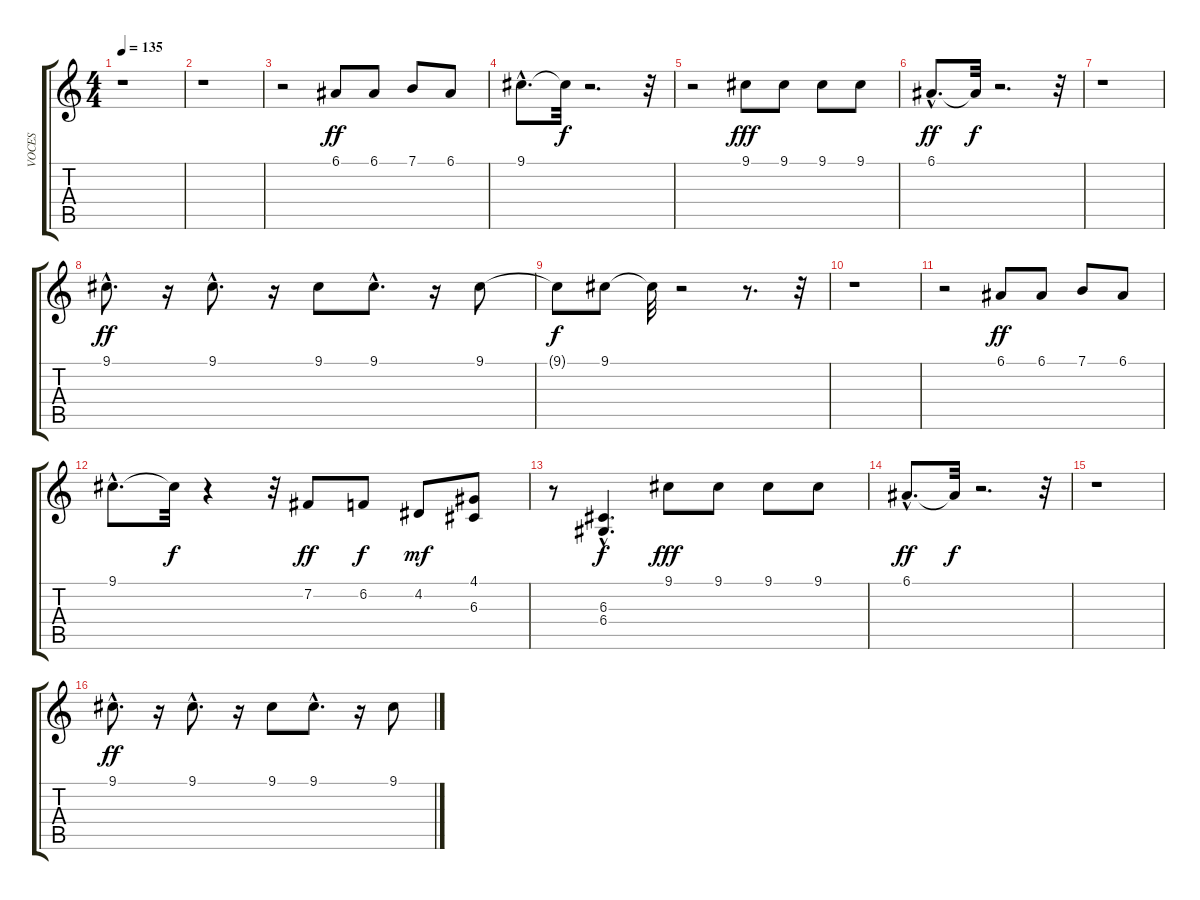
\track ("VOCES" "VOCES") {instrument viola}
\staff {score tabs}
\tuning (E4 B3 G3 D3 A2 E2) {hide}
\ts (4 4)
\tempo 135
\clef g2
\ks c
r.1{dy mf} |
r.1 |
r.2 6.1.8{dy ff} 6.1.8 7.1.8 6.1.8 |
9.1{hac}.8{d} 9.1{t}.32{dy f} r.2{d} r.32 |
r.2 9.1.8{dy fff} 9.1.8 9.1.8 9.1.8 |
6.1{hac}.8{d dy ff} 6.1{t}.32{dy f} r.2{d} r.32 |
r.1 |
9.1{hac}.8{d dy ff} r.16 9.1{hac}.8{d} r.16 9.1.8 9.1{hac}.8{d} r.16 9.1.8 |
9.1{t}.8{dy f} 9.1.8 9.1{t}.32 r.2 r.8{d} r.32 |
r.1 |
r.2 6.1.8{dy ff} 6.1.8 7.1.8 6.1.8 |
9.1{hac}.8{d} 9.1{t}.32{dy f} r.4 r.32 7.2.8{dy ff} 6.2.8{dy f} 4.2.8{dy mf} (4.1 6.3).8 |
r.8 (6.3{hac} 6.4{hac}).4{d dy f} 9.1.8{dy fff} 9.1.8 9.1.8 9.1.8 |
6.1{hac}.8{d dy ff} 6.1{t}.32{dy f} r.2{d} r.32 |
r.1 |
9.1{hac}.8{d dy ff} r.16 9.1{hac}.8{d} r.16 9.1.8 9.1{hac}.8{d} r.16 9.1.8
